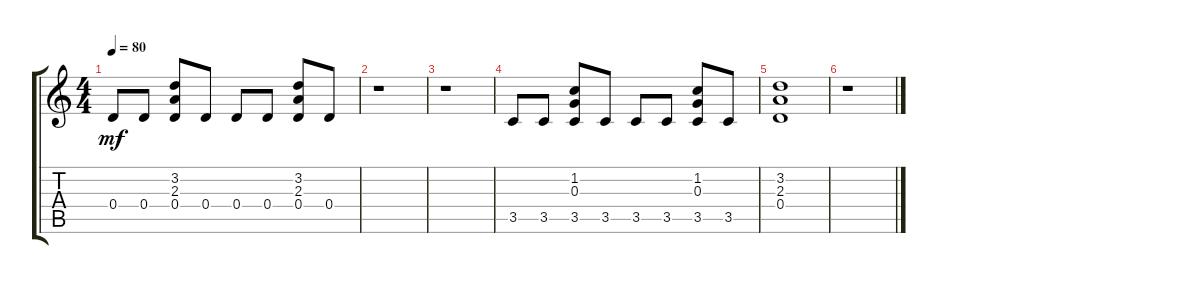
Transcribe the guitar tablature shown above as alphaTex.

\track "" {instrument distortionguitar}
\staff {score tabs}
\tuning (E4 B3 G3 D3 A2 E2) {hide}
\ts (4 4)
\tempo 80
\clef g2
\ks c
0.4.8{dy mf} 0.4.8 (3.2 2.3 0.4).8 0.4.8 0.4.8 0.4.8 (3.2 2.3 0.4).8 0.4.8 |
r.1 |
r.1 |
3.5.8 3.5.8 (1.2 0.3 3.5).8 3.5.8 3.5.8 3.5.8 (1.2 0.3 3.5).8 3.5.8 |
(3.2 2.3 0.4).1 |
r.1
